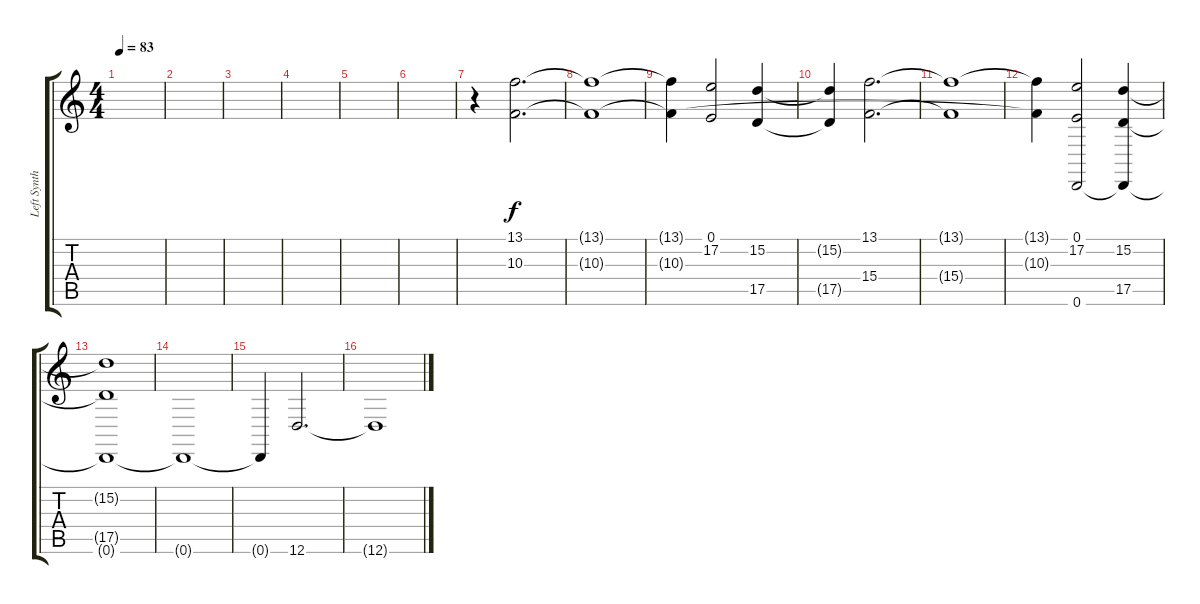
\track ("Left Synth" "Left Synth") {instrument reedorgan}
\staff {score tabs}
\tuning (E4 B3 G3 D3 A2 D2) {hide}
\ts (4 4)
\tempo 83
\clef g2
\ks c
|
|
|
|
|
|
r.4 (13.1 10.3).2{d} |
(13.1{t} 10.3{t}).1 |
(13.1{t} 10.3{t}).4 (0.1 17.2).2 (15.2 17.5).4 |
(15.2{t} 17.5{t}).4 (13.1 15.4).2{d} |
(13.1{t} 15.4{t}).1 |
(13.1{t} 10.3{t}).4 (0.1 17.2 0.6).2 (15.2 17.5 0.6{t}).4 |
(15.2{t} 17.5{t} 0.6{t}).1 |
0.6{t}.1 |
0.6{t}.4 12.6.2{d} |
12.6{t}.1
